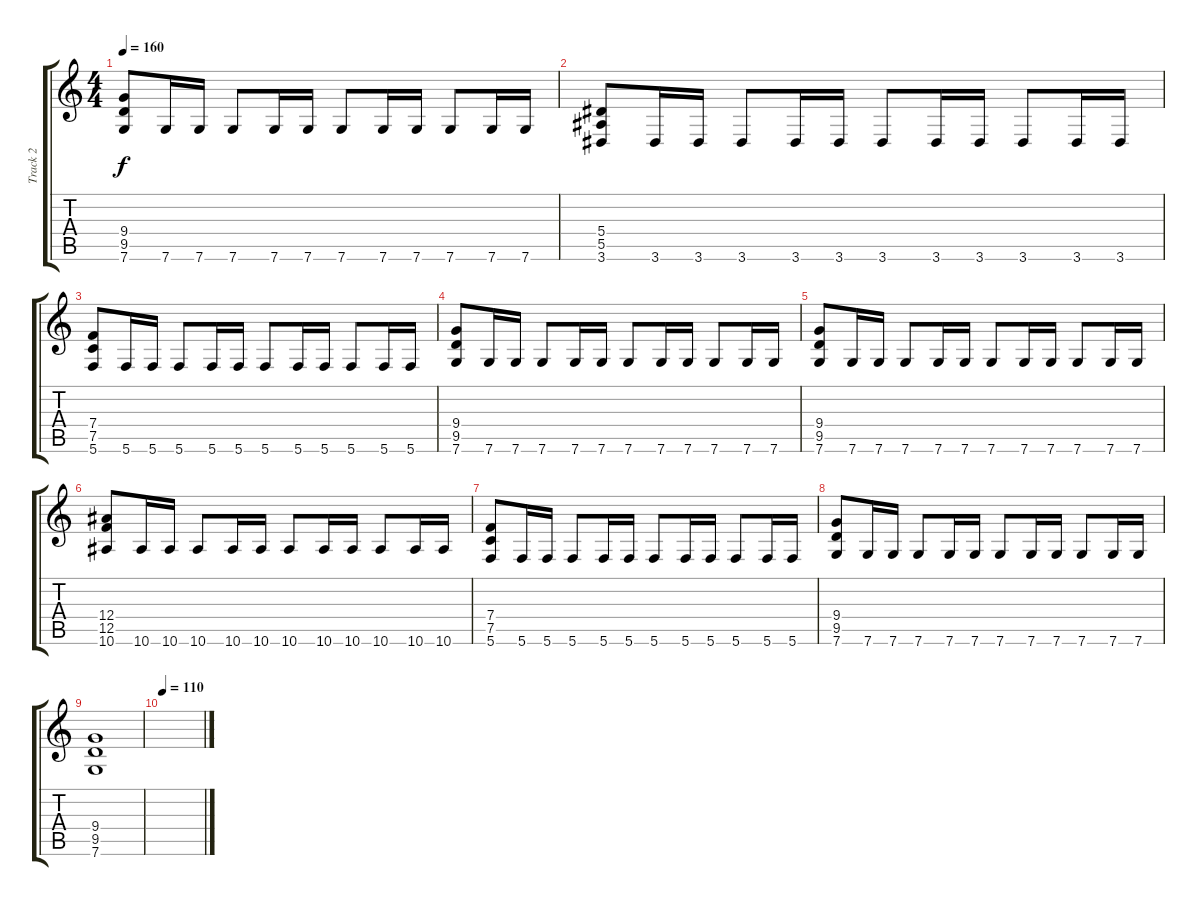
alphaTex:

\track ("Track 2" "Track 2") {instrument distortionguitar}
\staff {score tabs}
\tuning (C4 G3 Eb3 Bb2 F2 C2) {hide}
\ts (4 4)
\tempo 160
\clef g2
\ks c
(9.4 9.5 7.6).8{dy f} 7.6.16 7.6.16 7.6.8 7.6.16 7.6.16 7.6.8 7.6.16 7.6.16 7.6.8 7.6.16 7.6.16 |
(5.4 5.5 3.6).8 3.6.16 3.6.16 3.6.8 3.6.16 3.6.16 3.6.8 3.6.16 3.6.16 3.6.8 3.6.16 3.6.16 |
(7.4 7.5 5.6).8 5.6.16 5.6.16 5.6.8 5.6.16 5.6.16 5.6.8 5.6.16 5.6.16 5.6.8 5.6.16 5.6.16 |
(9.4 9.5 7.6).8 7.6.16 7.6.16 7.6.8 7.6.16 7.6.16 7.6.8 7.6.16 7.6.16 7.6.8 7.6.16 7.6.16 |
(9.4 9.5 7.6).8 7.6.16 7.6.16 7.6.8 7.6.16 7.6.16 7.6.8 7.6.16 7.6.16 7.6.8 7.6.16 7.6.16 |
(12.4 12.5 10.6).8 10.6.16 10.6.16 10.6.8 10.6.16 10.6.16 10.6.8 10.6.16 10.6.16 10.6.8 10.6.16 10.6.16 |
(7.4 7.5 5.6).8 5.6.16 5.6.16 5.6.8 5.6.16 5.6.16 5.6.8 5.6.16 5.6.16 5.6.8 5.6.16 5.6.16 |
(9.4 9.5 7.6).8 7.6.16 7.6.16 7.6.8 7.6.16 7.6.16 7.6.8 7.6.16 7.6.16 7.6.8 7.6.16 7.6.16 |
(9.4 9.5 7.6).1 |
\tempo 110
